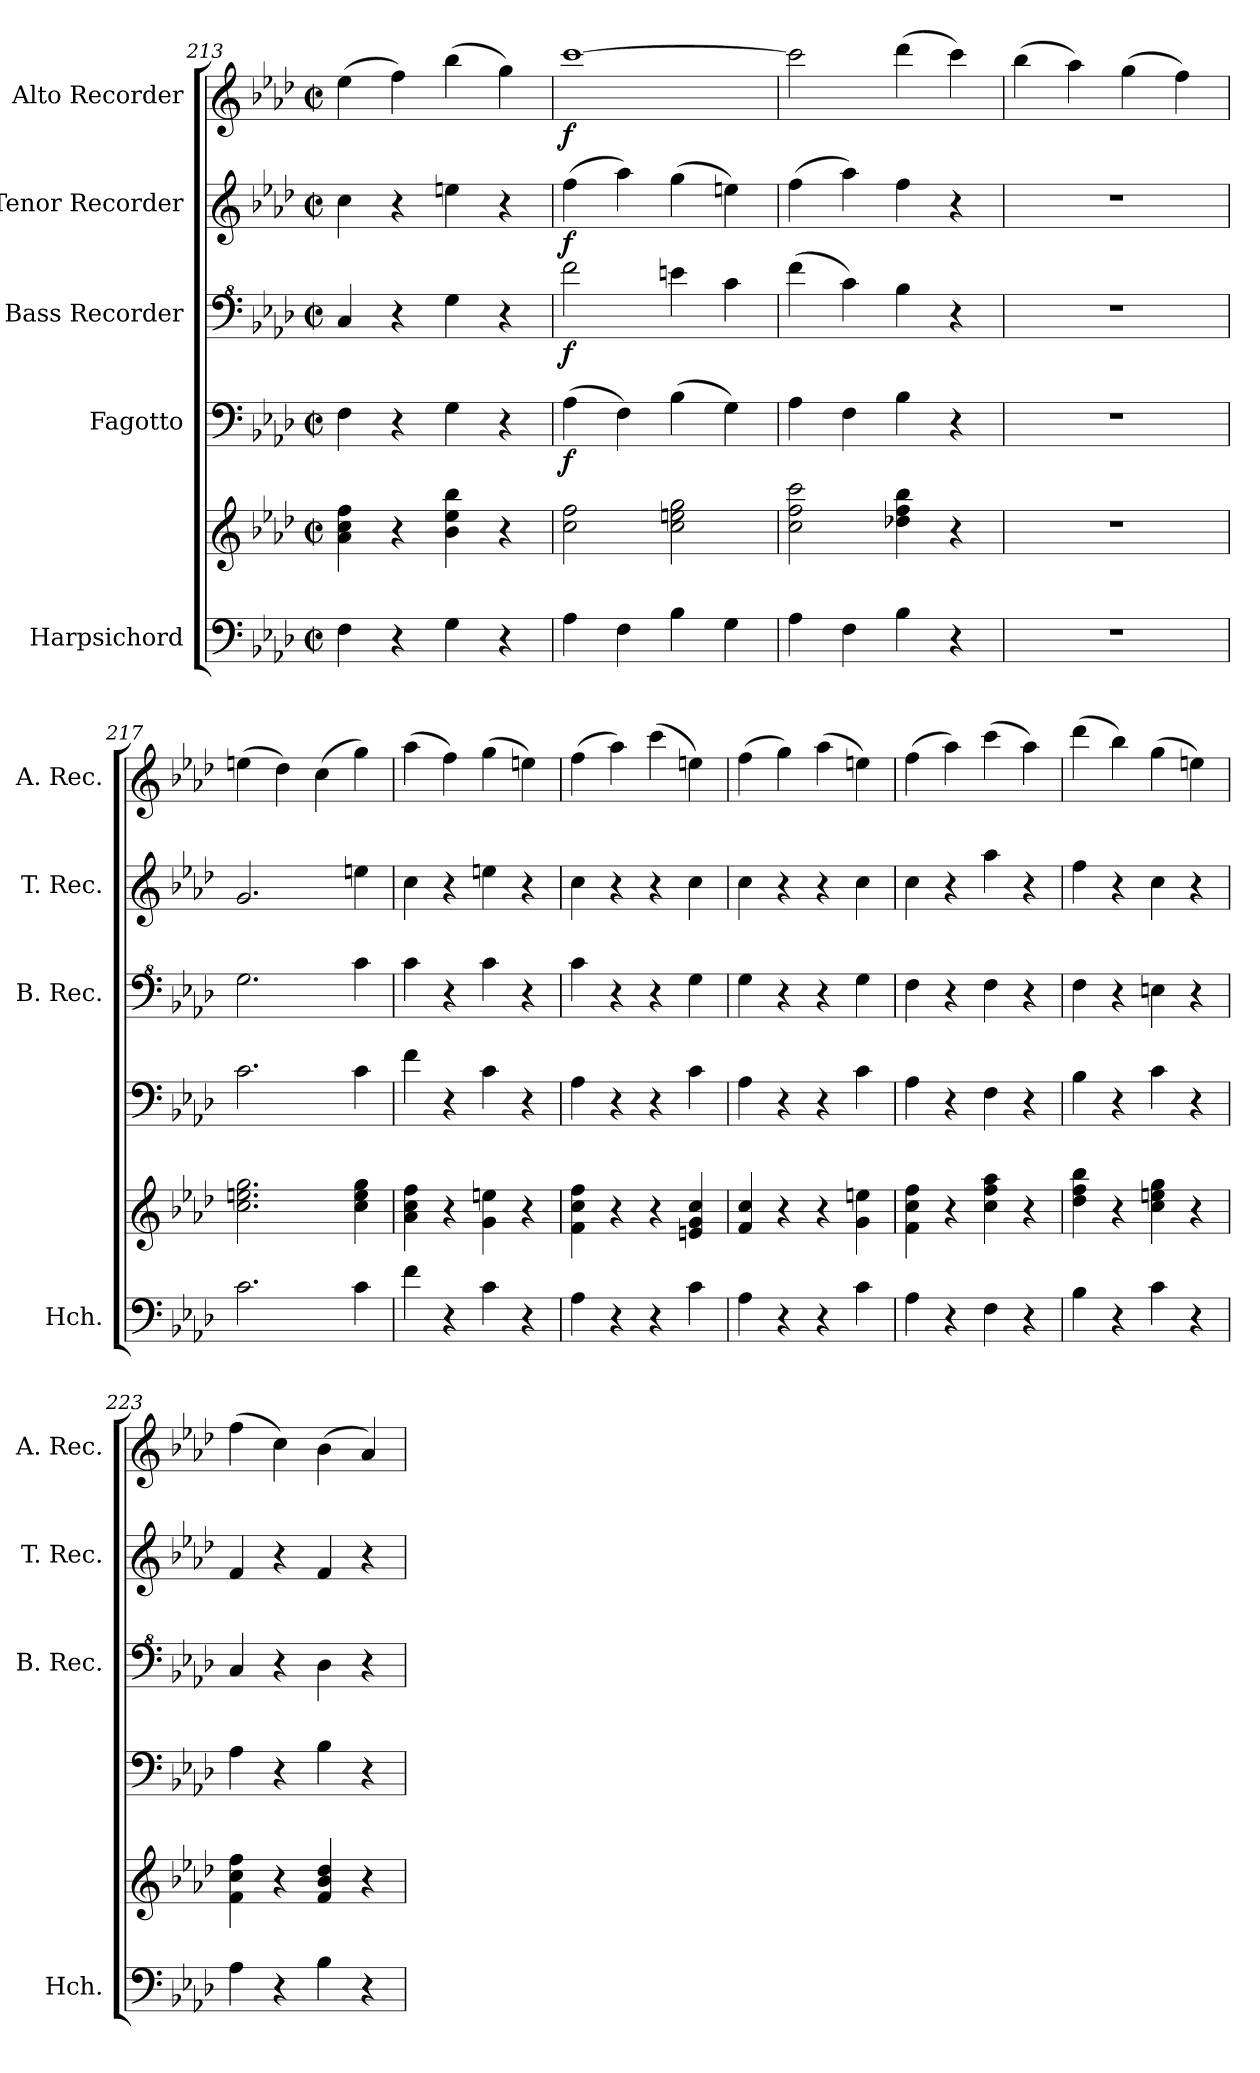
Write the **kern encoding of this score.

**kern	**kern	**kern	**dynam	**kern	**dynam	**kern	**dynam	**kern	**dynam
*part5	*part5	*part4	*part4	*part3	*part3	*part2	*part2	*part1	*part1
*staff6	*staff5	*staff4	*staff4	*staff3	*staff3	*staff2	*staff2	*staff1	*staff1
*I"Harpsichord	*	*I"Fagotto	*	*I"Bass Recorder	*	*I"Tenor Recorder	*	*I"Alto Recorder	*
*I'Hch.	*	*	*	*I'B. Rec.	*	*I'T. Rec.	*	*I'A. Rec.	*
*clefF4	*clefG2	*clefF4	*	*clefF^4	*	*clefG2	*	*clefG2	*
*k[b-e-a-d-]	*k[b-e-a-d-]	*k[b-e-a-d-]	*	*k[b-e-a-d-]	*	*k[b-e-a-d-]	*	*k[b-e-a-d-]	*
*M2/2	*M2/2	*M2/2	*	*M2/2	*	*M2/2	*	*M2/2	*
*met(c|)	*met(c|)	*met(c|)	*	*met(c|)	*	*met(c|)	*	*met(c|)	*
=213	=213	=213	=213	=213	=213	=213	=213	=213	=213
4F\	4a-\ 4cc\ 4ff\	4F\	.	4c/	.	4cc\	.	(4ee-\	.
4r	4r	4r	.	4r	.	4r	.	4ff\)	.
4G\	4b-\ 4ee-\ 4bb-\	4G\	.	4g\	.	4een\	.	(4bb-\	.
4r	4r	4r	.	4r	.	4r	.	4gg\)	.
=214	=214	=214	=214	=214	=214	=214	=214	=214	=214
!	!	!	!LO:DY:b	!	!LO:DY:b	!	!LO:DY:b	!	!LO:DY:b
4A-\	2cc\ 2ff\	(4A-\	f	2ff\	f	(>4ff\	f	[1ccc	f
4F\	.	4F\)	.	.	.	4aa-\)	.	.	.
4B-\	2cc\ 2een\ 2gg\	(4B-\	.	4een\	.	(>4gg\	.	.	.
4G\	.	4G\)	.	4cc\	.	4een\)	.	.	.
=215	=215	=215	=215	=215	=215	=215	=215	=215	=215
4A-\	2cc\ 2ff\ 2ccc\	4A-\	.	(>4ff\	.	(>4ff\	.	2ccc\]	.
4F\	.	4F\	.	4cc\)	.	4aa-\)	.	.	.
4B-\	4dd-X\ 4ff\ 4bb-\	4B-\	.	4b-\	.	4ff\	.	(4ddd-\	.
4r	4r	4r	.	4r	.	4r	.	4ccc\)	.
=216	=216	=216	=216	=216	=216	=216	=216	=216	=216
1r	1r	1r	.	1r	.	1r	.	(4bb-\	.
.	.	.	.	.	.	.	.	4aa-\)	.
.	.	.	.	.	.	.	.	(4gg\	.
.	.	.	.	.	.	.	.	4ff\)	.
=217	=217	=217	=217	=217	=217	=217	=217	=217	=217
2.c\	2.cc\ 2.een\ 2.gg\	2.c\	.	2.g\	.	2.g/	.	(4een\	.
.	.	.	.	.	.	.	.	4dd-\)	.
.	.	.	.	.	.	.	.	(4cc\	.
4c\	4cc\ 4ee\ 4gg\	4c\	.	4cc\	.	4een\	.	4gg\)	.
=218	=218	=218	=218	=218	=218	=218	=218	=218	=218
4f\	4a-\ 4cc\ 4ff\	4f\	.	4cc\	.	4cc\	.	(4aa-\	.
4r	4r	4r	.	4r	.	4r	.	4ff\)	.
4c\	4g\ 4een\	4c\	.	4cc\	.	4een\	.	(4gg\	.
4r	4r	4r	.	4r	.	4r	.	4een\)	.
=219	=219	=219	=219	=219	=219	=219	=219	=219	=219
4A-\	4f\ 4cc\ 4ff\	4A-\	.	4cc\	.	4cc\	.	(4ff\	.
4r	4r	4r	.	4r	.	4r	.	4aa-\)	.
4r	4r	4r	.	4r	.	4r	.	(4ccc\	.
4c\	4en/ 4g/ 4cc/	4c\	.	4g\	.	4cc\	.	4een\)	.
=220	=220	=220	=220	=220	=220	=220	=220	=220	=220
4A-\	4f/ 4cc/	4A-\	.	4g\	.	4cc\	.	(4ff\	.
4r	4r	4r	.	4r	.	4r	.	4gg\)	.
4r	4r	4r	.	4r	.	4r	.	(4aa-\	.
4c\	4g\ 4een\	4c\	.	4g\	.	4cc\	.	4een\)	.
=221	=221	=221	=221	=221	=221	=221	=221	=221	=221
4A-\	4f\ 4cc\ 4ff\	4A-\	.	4f\	.	4cc\	.	(4ff\	.
4r	4r	4r	.	4r	.	4r	.	4aa-\)	.
4F\	4cc\ 4ff\ 4aa-\	4F\	.	4f\	.	4aa-\	.	(4ccc\	.
4r	4r	4r	.	4r	.	4r	.	4aa-\)	.
=222	=222	=222	=222	=222	=222	=222	=222	=222	=222
4B-\	4dd-\ 4ff\ 4bb-\	4B-\	.	4f\	.	4ff\	.	(4ddd-\	.
4r	4r	4r	.	4r	.	4r	.	4bb-\)	.
4c\	4cc\ 4een\ 4gg\	4c\	.	4en\	.	4cc\	.	(4gg\	.
4r	4r	4r	.	4r	.	4r	.	4een\)	.
=223	=223	=223	=223	=223	=223	=223	=223	=223	=223
4A-\	4f\ 4cc\ 4ff\	4A-\	.	4c/	.	4f/	.	(4ff\	.
4r	4r	4r	.	4r	.	4r	.	4cc\)	.
4B-\	4f/ 4b-/ 4dd-/	4B-\	.	4d-\	.	4f/	.	(4b-\	.
4r	4r	4r	.	4r	.	4r	.	4a-/)	.
=	=	=	=	=	=	=	=	=	=
*-	*-	*-	*-	*-	*-	*-	*-	*-	*-
